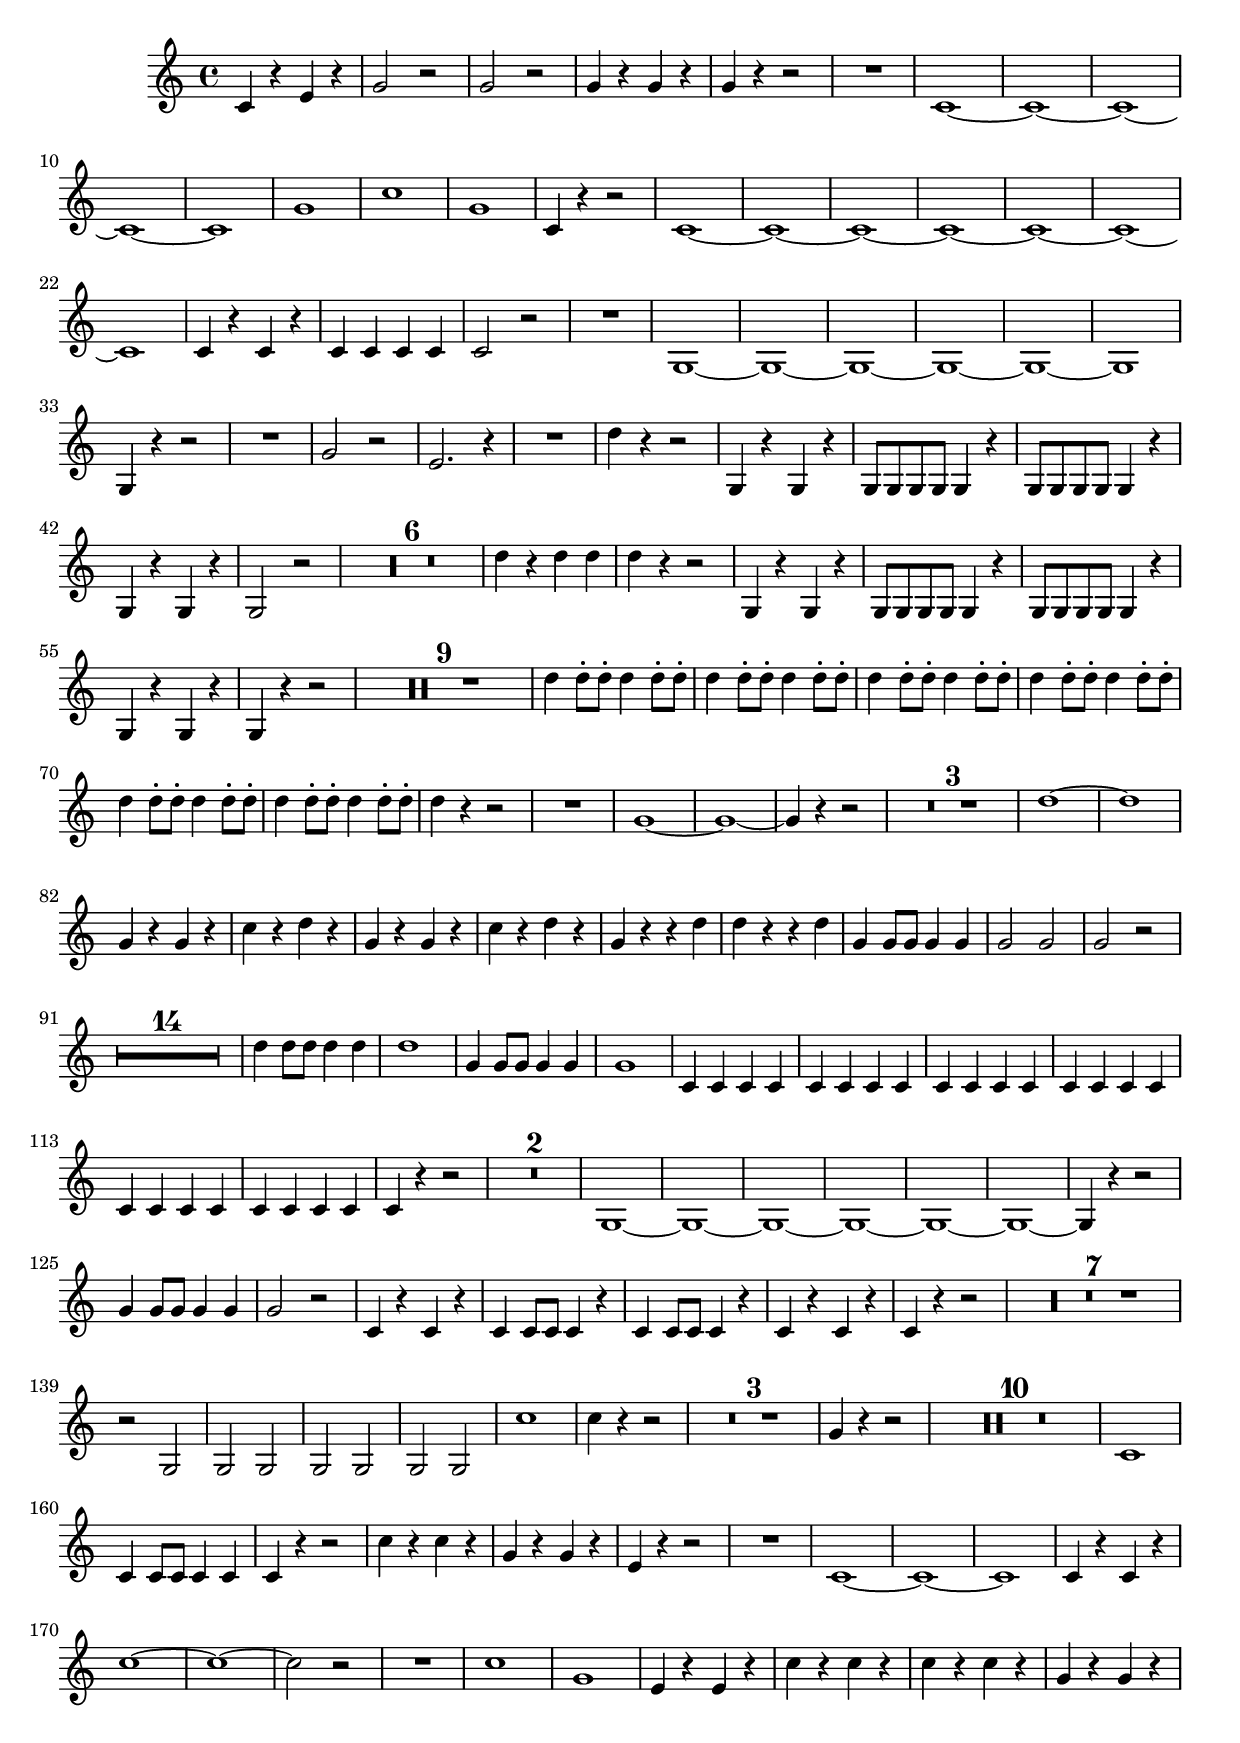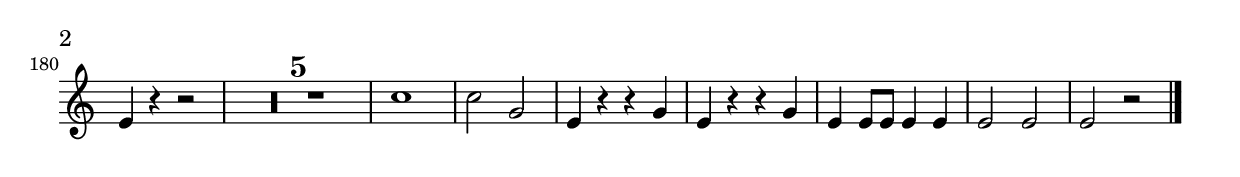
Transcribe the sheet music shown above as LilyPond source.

\version "2.10.25"      %Gossec - Symphonie si bémol
                        %Cor2 - 1er mvt
\relative c''{
\clef treble
\key c \major
\time 4/4




c,4 r e r
g2 r
g r
g4 r g r
g r r2
R1
c, ~
c ~
c ~
c ~
c
g'
c
g
c,4 r r2
c1 ~
c ~
c ~
c ~
c ~
c ~
c 
c4 r c r
c c c c
c2 r
R1
g ~
g ~
g ~
g ~
g ~
g 
g4 r r2
R1
g'2 r
e2. r4
R1
d'4 r r2
g,,4 r g r
g8 g g g g4 r
g8 g g g g4 r
g r g r
g2 r 
\set Score.skipBars = ##t R1 * 6
%
%
%
%
%
d''4 r d d
d r r2
g,,4 r g r
g8 g g g g4 r
g8 g g g g4 r
g r g r
g r r2
\set Score.skipBars = ##t R1 * 9
%
%
%
%
%
%
%
%
d''4 d8-. d-. d4 d8-. d-.
d4 d8-. d-. d4 d8-. d-.
d4 d8-. d-. d4 d8-. d-.
d4 d8-. d-. d4 d8-. d-.
d4 d8-. d-. d4 d8-. d-.
d4 d8-. d-. d4 d8-. d-.
d4 r r2
R1
g, ~
g ~
g4 r r2
\set Score.skipBars = ##t R1 * 3
%
%
d'1 ~
d
g,4 r g r
c r d r
g, r g r
c r d r 
g, r r d'
d r r d
g, g8 g g4 g
g2 g
g r
\set Score.skipBars = ##t R1 * 14
%
%
%
%
%
%
%
%
%
%
%
%
%
d'4 d8 d d4 d
d1
g,4 g8 g g4 g
g1
c,4 c c c
c c c c
c c c c
c c c c
c c c c
c c c c
c r r2
\set Score.skipBars = ##t R1 * 2
%
g1 ~
g ~
g ~
g ~
g ~
g ~
g4 r r2
g'4 g8 g g4 g
g2 r
c,4 r c r
c c8 c c4 r
c c8 c c4 r
c r c r
c r r2
\set Score.skipBars = ##t R1 * 7
%
%
%
%
%
%
r2 g
g g
g g
g g
c'1 
c4 r r2
\set Score.skipBars = ##t R1 * 3
%
%
g4 r r2
\set Score.skipBars = ##t R1 * 10
%
%
%
%
%
%
%
%
%
c,1
c4 c8 c c4 c
c r r2
c'4 r c r
g r g r
e r r2
R1
c ~
c ~
c
c4 r c r
c'1 ~
c ~
c2 r
R1
c
g
e4 r e r
c' r c r
c r c r
g r g r
e r r2
\set Score.skipBars = ##t R1 * 5
%
%
%
%
c'1
c2 g
e4 r r g
e r r g
e e8 e e4 e
e2 e
e r \bar "|." 
}
